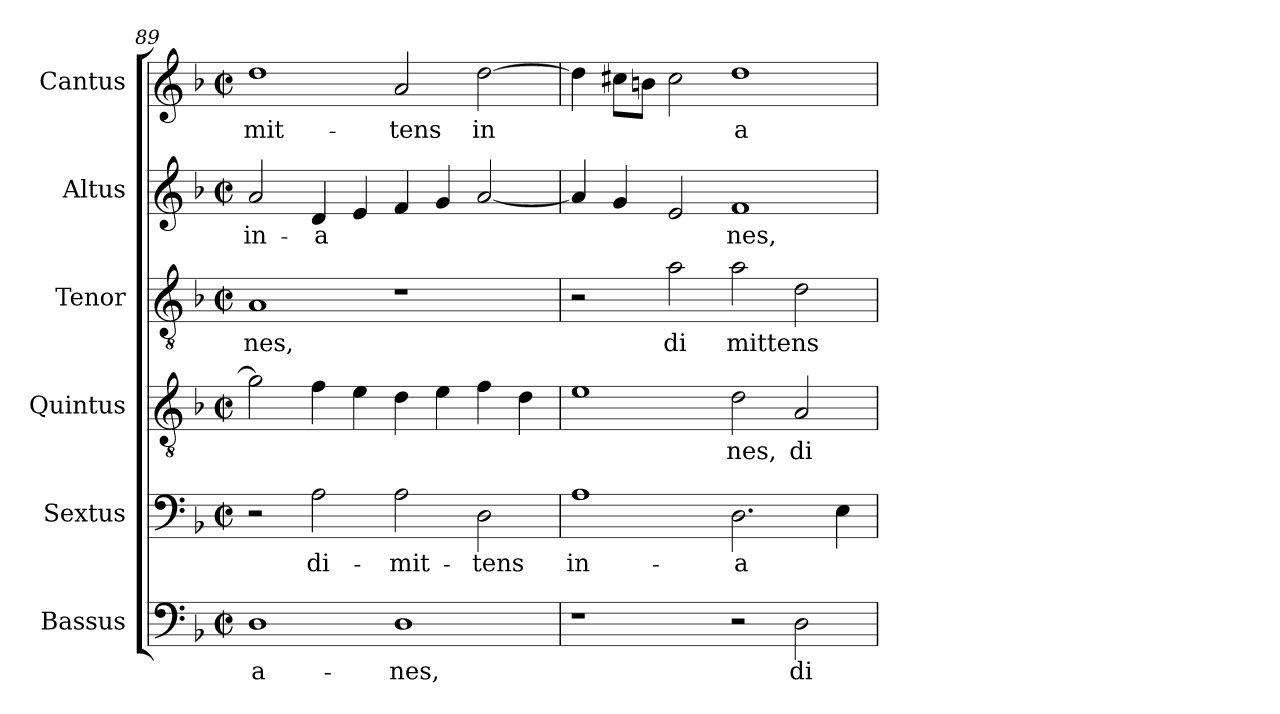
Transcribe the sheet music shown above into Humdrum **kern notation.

**kern	**text	**kern	**text	**kern	**text	**kern	**text	**kern	**text	**kern	**text
*part6	*part6	*part5	*part5	*part4	*part4	*part3	*part3	*part2	*part2	*part1	*part1
*staff6	*staff6	*staff5	*staff5	*staff4	*staff4	*staff3	*staff3	*staff2	*staff2	*staff1	*staff1
*I"Bassus	*	*I"Sextus	*	*I"Quintus	*	*I"Tenor	*	*I"Altus	*	*I"Cantus	*
*clefF4	*	*clefF4	*	*clefGv2	*	*clefGv2	*	*clefG2	*	*clefG2	*
*k[b-]	*	*k[b-]	*	*k[b-]	*	*k[b-]	*	*k[b-]	*	*k[b-]	*
*F:	*	*F:	*	*F:	*	*F:	*	*F:	*	*F:	*
*M2/2	*	*M2/2	*	*M2/2	*	*M2/2	*	*M2/2	*	*M2/2	*
*met(c|)	*	*met(c|)	*	*met(c|)	*	*met(c|)	*	*met(c|)	*	*met(c|)	*
=89	=89	=89	=89	=89	=89	=89	=89	=89	=89	=89	=89
!	!LO:LY:b:cj	!	!	!	!LO:LY:b:cj	!	!LO:LY:b:cj	!	!LO:LY:b:cj	!	!LO:LY:b:cj
1D	-a-	2r	.	2g\]	.	1A	nes,	2a/	in-	1dd	-mit-
!	!	!	!LO:LY:b:cj	!	!LO:LY:b:cj	!	!	!	!LO:LY:b:cj	!	!
.	.	2A\	di-	4f\	.	.	.	4d/	-a-	.	.
!	!	!	!	!	!LO:LY:b:cj	!	!	!	!LO:LY:b:cj	!	!
.	.	.	.	4e\	.	.	.	4e/	--	.	.
!	!LO:LY:b:cj	!	!LO:LY:b:cj	!	!LO:LY:b:cj	!	!	!	!LO:LY:b:cj	!	!LO:LY:b:cj
1D	-nes,	2A\	-mit-	4d\	.	1r	.	4f/	--	2a/	-tens
!	!	!	!	!	!LO:LY:b:cj	!	!	!	!LO:LY:b:cj	!	!
.	.	.	.	4e\	.	.	.	4g/	--	.	.
!	!	!	!LO:LY:b:cj	!	!LO:LY:b:cj	!	!	!	!LO:LY:b:cj	!	!LO:LY:b:cj
.	.	2D\	-tens	4f\	.	.	.	[<2a/	--	[>2dd\	in-
!	!	!	!	!	!LO:LY:b:cj	!	!	!	!	!	!
.	.	.	.	4d\	.	.	.	.	.	.	.
=90	=90	=90	=90	=90	=90	=90	=90	=90	=90	=90	=90
!	!	!	!LO:LY:b:cj	!	!LO:LY:b:cj	!	!	!	!LO:LY:b:cj	!	!LO:LY:b:cj
1r	.	1A	in-	1e	.	2r	.	4a/]	--	4dd\]	--
!	!	!	!	!	!	!	!	!	!LO:LY:b:cj	!	!LO:LY:b:cj
.	.	.	.	.	.	.	.	4g/	--	8cc#\L	--
!	!	!	!	!	!	!	!	!	!	!	!LO:LY:b:cj
.	.	.	.	.	.	.	.	.	.	8b\J	--
!	!	!	!	!	!	!	!LO:LY:b:cj	!	!LO:LY:b:cj	!	!LO:LY:b:cj
.	.	.	.	.	.	2a\	di	2e/	--	2cc#\	--
!	!	!	!LO:LY:b:cj	!	!LO:LY:b:cj	!	!LO:LY:b:cj	!	!LO:LY:b:cj	!	!LO:LY:b:cj
2r	.	2.D\	-a-	2d\	nes,	2a\	mittens	1f	-nes,	1dd	-a-
!	!LO:LY:b:cj	!	!	!	!LO:LY:b:cj	!	!LO:LY:b:cj	!	!	!	!
2D\	di-	.	.	2A/	di	2d\	.	.	.	.	.
!	!	!	!LO:LY:b:cj	!	!	!	!	!	!	!	!
.	.	4E\	--	.	.	.	.	.	.	.	.
=	=	=	=	=	=	=	=	=	=	=	=
*-	*-	*-	*-	*-	*-	*-	*-	*-	*-	*-	*-
